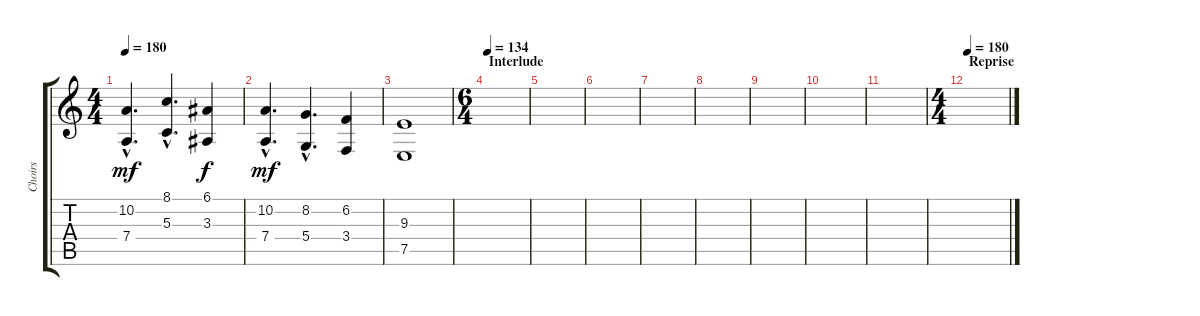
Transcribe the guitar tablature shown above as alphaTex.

\track ("Choirs" "Choirs") {instrument choiraahs}
\staff {score tabs}
\tuning (E4 B3 G3 D3 A2 E2) {hide}
\ts (4 4)
\tempo 180
\clef g2
\ks c
(10.2{hac} 7.4{hac}).4{d dy mf} (8.1{hac} 5.3{hac}).4{d} (6.1 3.3).4{dy f} |
(10.2{hac} 7.4{hac}).4{d dy mf} (8.2{hac} 5.4{hac}).4{d} (6.2 3.4).4 |
(9.3 7.5).1 |
\ts (6 4)
\section ("" "Interlude")
\tempo 134
|
|
|
|
|
|
|
|
\ts (4 4)
\section ("" "Reprise")
\tempo 180
